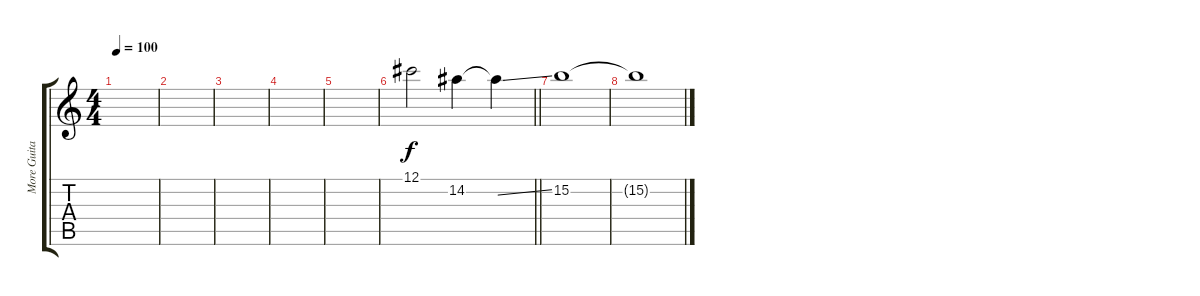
\track ("More Guitar Effects" "More Guita") {instrument distortionguitar}
\staff {score tabs}
\tuning (Db4 Ab3 E3 B2 Gb2 Db2) {hide}
\ts (4 4)
\tempo 100
\clef g2
\ks c
|
|
|
|
|
\barLineRight lightlight
12.1.2 14.2.4{volume 4 balance 13 instrument overdrivenguitar} 14.2{ss t}.4 |
15.2.1 |
15.2{t}.1
